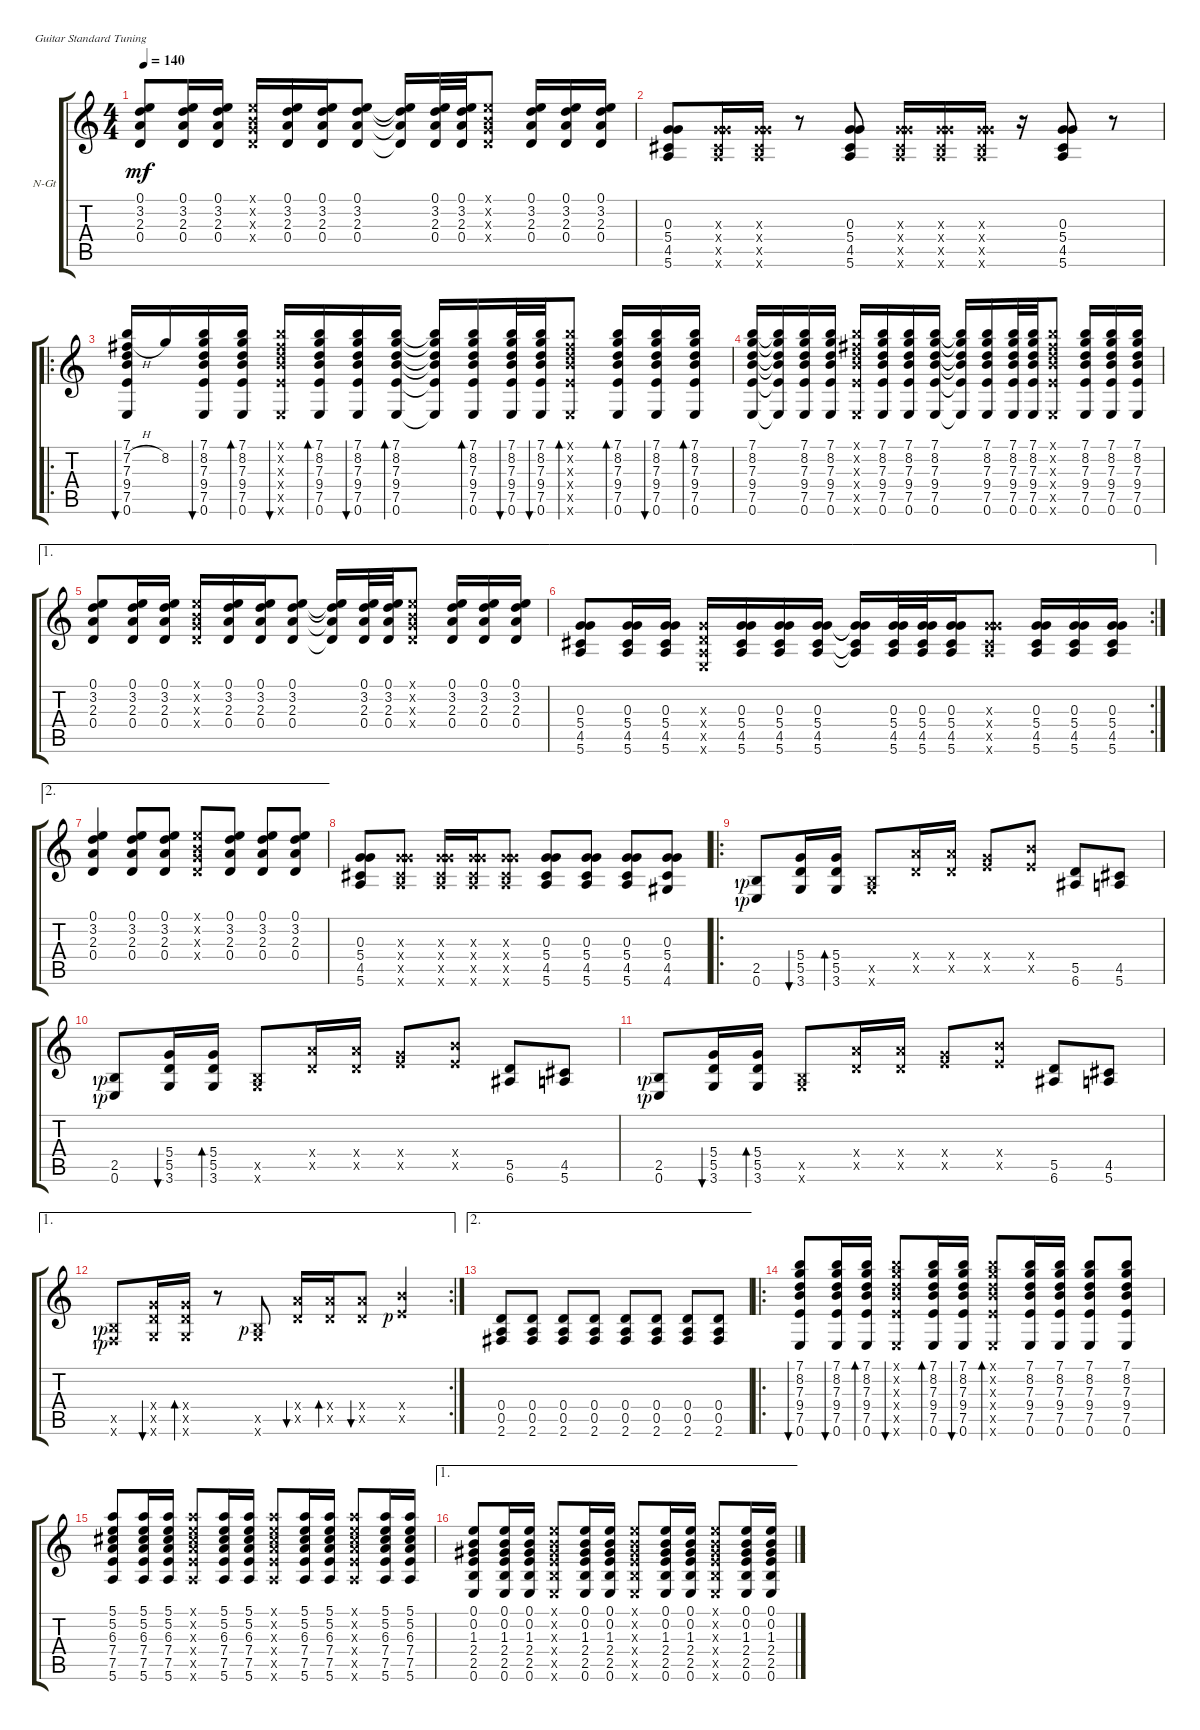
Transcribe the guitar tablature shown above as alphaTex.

\defaultSystemsLayout 4
\bracketExtendMode groupsimilarinstruments
\firstSystemTrackNameOrientation horizontal
\otherSystemsTrackNameOrientation horizontal
\track ("Nylon Guitar" "N-Gt") {instrument acousticguitarnylon}
\staff {score tabs}
\tuning (E4 B3 G3 D3 A2 E2)
\ts (4 4)
\tempo 140
\clef g2
\scale
0.5
\ks c
(0.1 3.2 2.3 0.4).8{dy mf} (0.1 3.2 2.3 0.4).16 (0.1 3.2 2.3 0.4).16 (0.4{x} 0.3{x} 0.2{x} 0.1{x}).16 (0.1 3.2 2.3 0.4).16 (0.1 3.2 2.3 0.4).16 (0.1 3.2 2.3 0.4).8 (0.1{t} 3.2{t} 2.3{t} 0.4{t}).16 (0.1 3.2 2.3 0.4).32 (0.1 3.2 2.3 0.4).32 (0.4{x} 0.3{x} 0.2{x} 0.1{x}).8 (0.1 3.2 2.3 0.4).16 (0.1 3.2 2.3 0.4).16 (0.1 3.2 2.3 0.4).16 |
\scale
0.455882 (5.6 4.5 5.4 0.3).8 (5.6{x} 4.5{x} 5.4{x} 0.3{x}).16 (5.6{x} 4.5{x} 5.4{x} 0.3{x}).16 r.8 (5.6 4.5 5.4 0.3).8 (5.6{x} 4.5{x} 5.4{x} 0.3{x}).16 (5.6{x} 4.5{x} 5.4{x} 0.3{x}).16 (5.6{x} 4.5{x} 5.4{x} 0.3{x}).16 r.16 (5.6 4.5 5.4 0.3).8 r.8 |
\ro
\scale
0.544118 (7.1 7.2{h} 7.3 9.4 7.5 0.6).16{bu 30} 8.2.16 (7.1 8.2 7.3 9.4 7.5 0.6).16{bu 30} (7.1 8.2 7.3 9.4 7.5 0.6).16{bd 30} (7.1{x} 7.2{x} 7.3{x} 9.4{x} 7.5{x} 0.6{x}).16{bu 30} (7.1 8.2 7.3 9.4 7.5 0.6).16{bd 30} (7.1 8.2 7.3 9.4 7.5 0.6).16{bu 30} (7.1 8.2 7.3 9.4 7.5 0.6).16{bd 30} (7.1{t} 8.2{t} 7.3{t} 9.4{t} 7.5{t} 0.6{t}).16 (8.2 7.1 7.3 9.4 7.5 0.6).16{bd 30} (7.1 8.2 7.3 9.4 7.5 0.6).32{bu 30} (7.1 8.2 7.3 9.4 7.5 0.6).32{bu 30} (7.1{x} 7.2{x} 7.3{x} 9.4{x} 7.5{x} 0.6{x}).8{bd 30} (7.1 8.2 7.3 9.4 7.5 0.6).16{bd 30} (7.1 8.2 7.3 9.4 7.5 0.6).16{bu 30} (7.1 8.2 7.3 9.4 7.5 0.6).16{bd 30} |
\scale
0.5 (7.1 8.2 7.3 9.4 7.5 0.6).16 (8.2{t} 7.1{t} 7.3{t} 9.4{t} 7.5{t} 0.6{t}).16 (7.1 8.2 7.3 9.4 7.5 0.6).16 (7.1 8.2 7.3 9.4 7.5 0.6).16 (7.1{x} 7.2{x} 7.3{x} 9.4{x} 7.5{x} 0.6{x}).16 (7.1 8.2 7.3 9.4 7.5 0.6).16 (7.1 8.2 7.3 9.4 7.5 0.6).16 (7.1 8.2 7.3 9.4 7.5 0.6).16 (7.1{t} 8.2{t} 7.3{t} 9.4{t} 7.5{t} 0.6{t}).16 (8.2 7.1 7.3 9.4 7.5 0.6).16 (7.1 8.2 7.3 9.4 7.5 0.6).32 (7.1 8.2 7.3 9.4 7.5 0.6).32 (7.1{x} 7.2{x} 7.3{x} 9.4{x} 7.5{x} 0.6{x}).8 (7.1 8.2 7.3 9.4 7.5 0.6).16 (7.1 8.2 7.3 9.4 7.5 0.6).16 (7.1 8.2 7.3 9.4 7.5 0.6).16 |
\ae 1
\scale
0.5 (0.1 3.2 2.3 0.4).8 (0.1 3.2 2.3 0.4).16 (0.1 3.2 2.3 0.4).16 (0.4{x} 0.3{x} 0.2{x} 0.1{x}).16 (0.1 3.2 2.3 0.4).16 (0.1 3.2 2.3 0.4).16 (0.1 3.2 2.3 0.4).8 (0.1{t} 3.2{t} 2.3{t} 0.4{t}).16 (0.1 3.2 2.3 0.4).32 (0.1 3.2 2.3 0.4).32 (0.4{x} 0.3{x} 0.2{x} 0.1{x}).8 (0.1 3.2 2.3 0.4).16 (0.1 3.2 2.3 0.4).16 (0.1 3.2 2.3 0.4).16 |
\ae 1
\rc 2
\scale
0.523077 (5.6 4.5 5.4 0.3).8 (5.6 4.5 5.4 0.3).16 (5.6 4.5 5.4 0.3).16 (0.6{x} 0.5{x} 0.4{x} 0.3{x}).16 (5.6 4.5 5.4 0.3).16 (5.6 4.5 5.4 0.3).16 (5.6 4.5 5.4 0.3).16 (5.6{t} 4.5{t} 5.4{t} 0.3{t}).16 (5.6 4.5 5.4 0.3).32 (5.6 4.5 5.4 0.3).32 (5.6 4.5 5.4 0.3).16 (5.6{x} 4.5{x} 5.4{x} 0.3{x}).8 (5.6 4.5 5.4 0.3).16 (5.6 4.5 5.4 0.3).16 (5.6 4.5 5.4 0.3).16 |
\ae 2
\scale
0.476923 (0.1 3.2 2.3 0.4).4 (0.1 3.2 2.3 0.4).8 (0.1 3.2 2.3 0.4).8 (0.4{x} 0.3{x} 0.2{x} 0.1{x}).8 (0.1 3.2 2.3 0.4).8 (0.1 3.2 2.3 0.4).8 (0.1 3.2 2.3 0.4).8 |
\scale
0.455882 (5.6 4.5 5.4 0.3).8 (5.6{x} 4.5{x} 5.4{x} 0.3{x}).8 (5.6{x} 4.5{x} 5.4{x} 0.3{x}).16 (5.6{x} 4.5{x} 5.4{x} 0.3{x}).16 (5.6{x} 4.5{x} 5.4{x} 0.3{x}).8 (5.6 4.5 5.4 0.3).8 (5.6 4.5 5.4 0.3).8 (5.6 4.5 5.4 0.3).8 (4.6 4.5 5.4 0.3).8 |
\ro
\scale
0.544118 (0.6{lf 2 rf 1} 2.5{lf 2 rf 1}).8 (5.5 3.6 5.4).16{bu 30} (3.6 5.5 5.4).16{bd 30} (3.6{x} 2.5{x}).8 (5.5{x} 7.4{x}).16 (5.5{x} 7.4{x}).16 (5.4{x} 7.5{x}).8 (9.4{x} 7.5{x}).8 (6.6 5.5).8 (5.6 4.5).8 |
\scale
0.5 (0.6{lf 2 rf 1} 2.5{lf 2 rf 1}).8 (5.5 3.6 5.4).16{bu 30} (3.6 5.5 5.4).16{bd 30} (3.6{x} 2.5{x}).8 (5.5{x} 7.4{x}).16 (5.5{x} 7.4{x}).16 (5.4{x} 7.5{x}).8 (9.4{x} 7.5{x}).8 (6.6 5.5).8 (5.6 4.5).8 |
\scale
0.5 (0.6{lf 2 rf 1} 2.5{lf 2 rf 1}).8 (5.5 3.6 5.4).16{bu 30} (3.6 5.5 5.4).16{bd 30} (3.6{x} 2.5{x}).8 (5.5{x} 7.4{x}).16 (5.5{x} 7.4{x}).16 (5.4{x} 7.5{x}).8 (9.4{x} 7.5{x}).8 (6.6 5.5).8 (5.6 4.5).8 |
\ae 1
\rc 2
\scale
0.523077 (1.6{x lf 2 rf 1} 2.5{x lf 2 rf 1}).8 (5.5{x} 3.6{x} 5.4{x}).16{bu 30} (3.6{x} 5.5{x} 5.4{x}).16{bd 30} r.8 (3.6{x} 2.5{x rf 1}).8 (5.5{x} 7.4{x}).16{bu 30} (5.5{x} 7.4{x}).16{bd 30} (7.4{x} 5.5{x}).8{bu 30} (9.4{x} 7.5{x rf 1}).4 |
\ae 2
\scale
0.476923 (2.6 0.5 0.4).8 (2.6 0.5 0.4).8 (2.6 0.5 0.4).8 (2.6 0.5 0.4).8 (2.6 0.5 0.4).8 (2.6 0.5 0.4).8 (2.6 0.5 0.4).8 (2.6 0.5 0.4).8 |
\ro
\scale
0.544118 (7.1 8.2 7.3 9.4 7.5 0.6).8{bu 30} (7.1 8.2 7.3 9.4 7.5 0.6).16{bu 30} (7.1 8.2 7.3 9.4 7.5 0.6).16{bd 30} (7.1{x} 8.2{x} 7.3{x} 9.4{x} 7.5{x} 0.6{x}).8{bu 30} (7.1 8.2 7.3 9.4 7.5 0.6).16{bd 30} (7.1 8.2 7.3 9.4 7.5 0.6).16{bu 30} (7.1{x} 8.2{x} 7.3{x} 9.4{x} 7.5{x} 0.6{x}).8{bd 30} (7.1 8.2 7.3 9.4 7.5 0.6).16 (7.1 8.2 7.3 9.4 7.5 0.6).16 (7.1 8.2 7.3 9.4 7.5 0.6).8 (7.1 8.2 7.3 9.4 7.5 0.6).8 |
\scale
0.455882 (5.6 7.5 7.4 6.3 5.2 5.1).8 (5.6 7.5 7.4 6.3 5.2 5.1).16 (5.6 7.5 7.4 6.3 5.2 5.1).16 (5.6{x} 7.5{x} 7.4{x} 6.3{x} 5.2{x} 5.1{x}).8 (5.6 7.5 7.4 6.3 5.2 5.1).16 (5.6 7.5 7.4 6.3 5.2 5.1).16 (5.6{x} 7.5{x} 7.4{x} 6.3{x} 5.2{x} 5.1{x}).8 (5.6 7.5 7.4 6.3 5.2 5.1).16 (5.6 7.5 7.4 6.3 5.2 5.1).16 (5.6{x} 7.5{x} 7.4{x} 6.3{x} 5.2{x} 5.1{x}).8 (5.6 7.5 7.4 6.3 5.2 5.1).16 (5.6 7.5 7.4 6.3 5.2 5.1).16 |
\ae 1
\scale
0.476923 (0.6 2.5 2.4 1.3 0.2 0.1).8 (0.6 2.5 2.4 1.3 0.2 0.1).16 (0.6 2.5 2.4 1.3 0.2 0.1).16 (0.6{x} 2.5{x} 2.4{x} 1.3{x} 0.2{x} 0.1{x}).8 (0.6 2.5 2.4 1.3 0.2 0.1).16 (0.6 2.5 2.4 1.3 0.2 0.1).16 (0.6{x} 2.5{x} 2.4{x} 1.3{x} 0.2{x} 0.1{x}).8 (0.6 2.5 2.4 1.3 0.2 0.1).16 (0.6 2.5 2.4 1.3 0.2 0.1).16 (0.6{x} 2.5{x} 2.4{x} 1.3{x} 0.2{x} 0.1{x}).8 (0.6 2.5 2.4 1.3 0.2 0.1).16 (0.6 2.5 2.4 1.3 0.2 0.1).16
